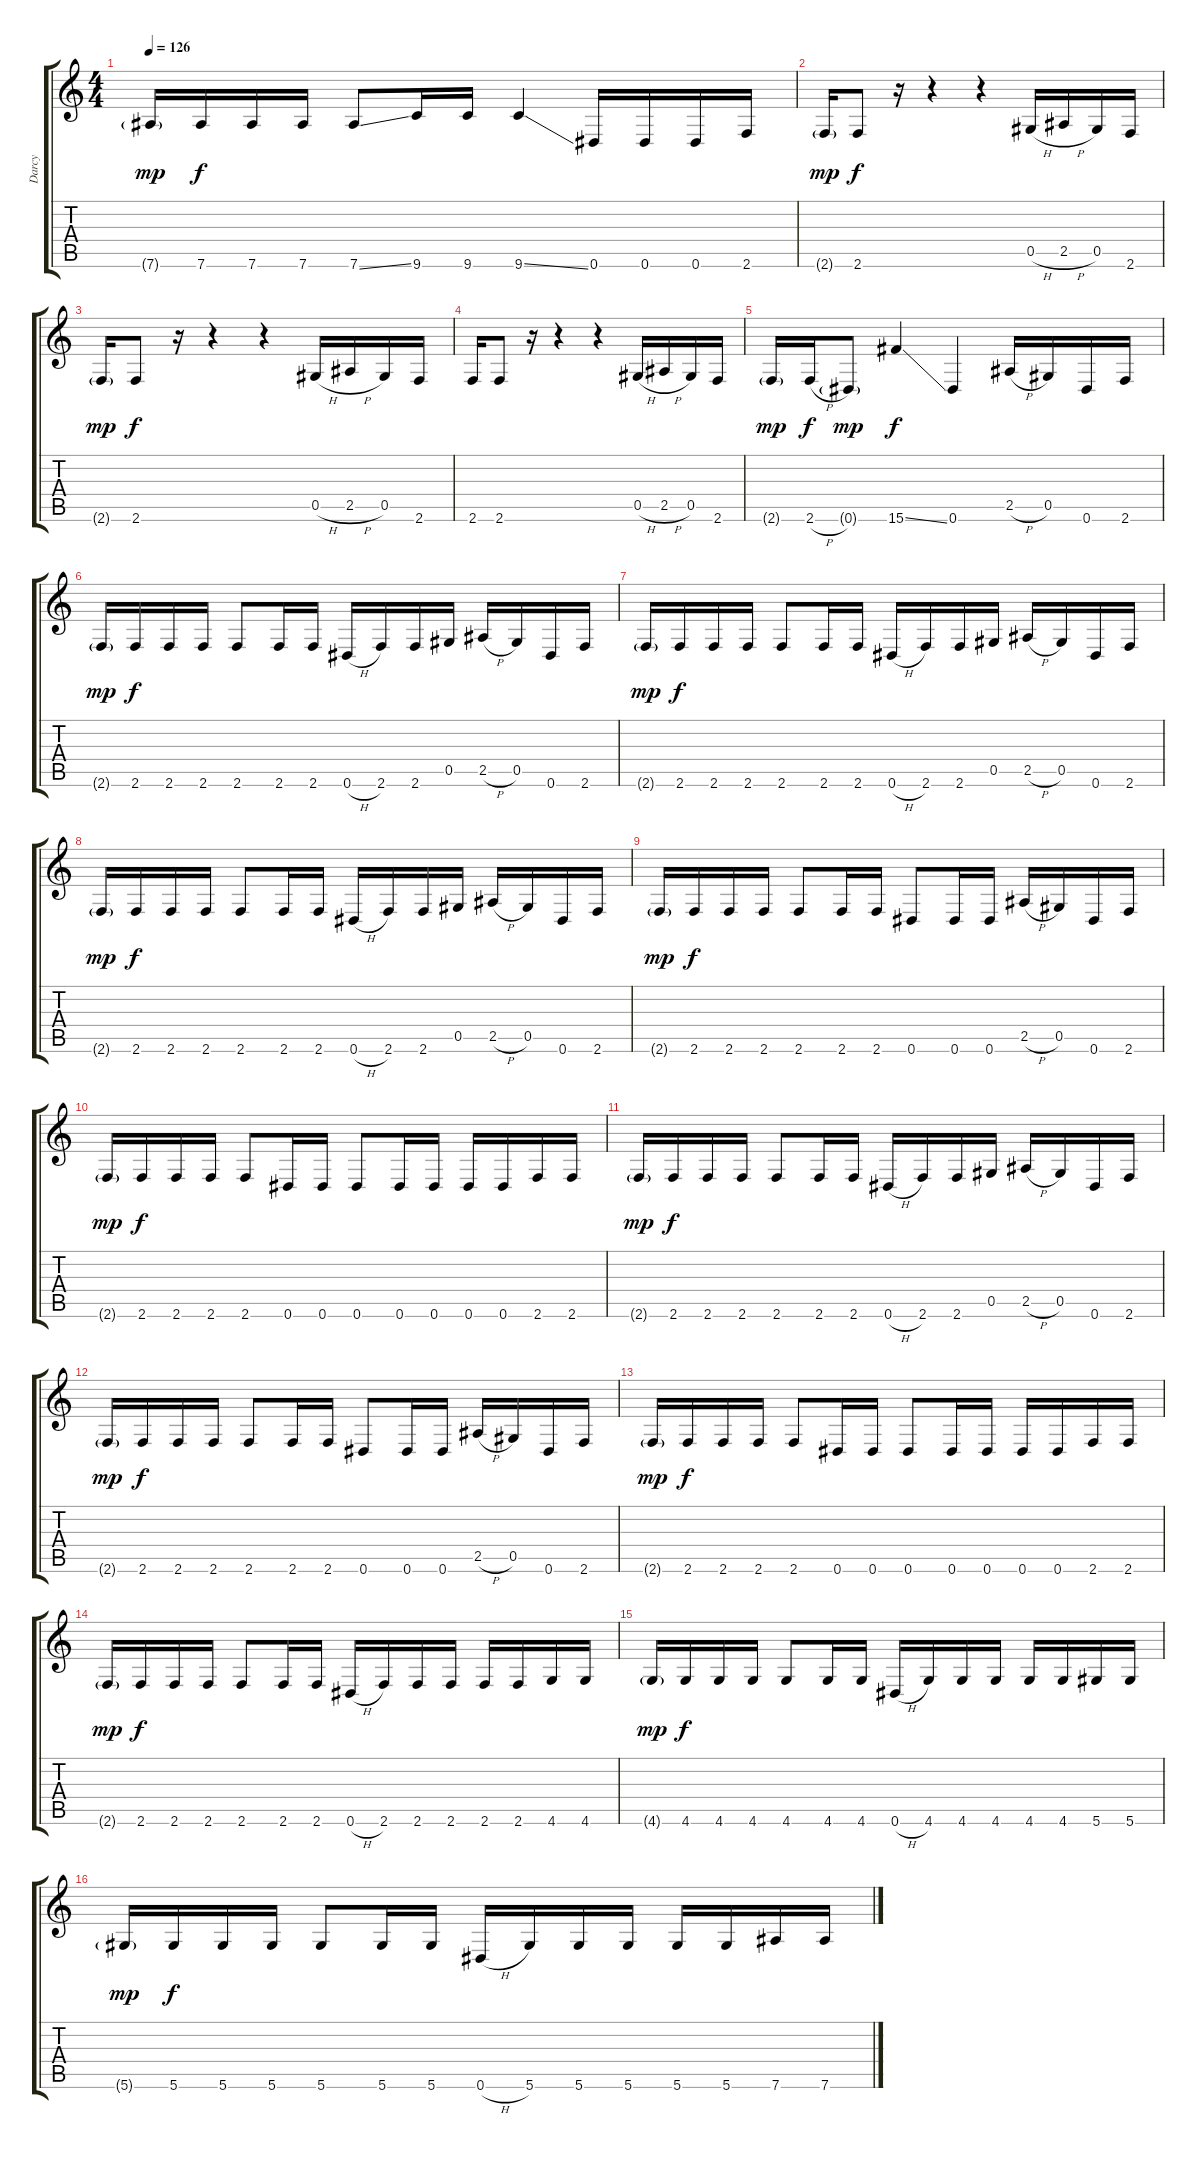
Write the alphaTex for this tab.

\track ("Darcy" "Darcy") {instrument electricbasspick}
\staff {score tabs}
\tuning (Eb4 Bb3 Gb3 Db3 Ab2 Eb2) {hide}
\ts (4 4)
\tempo 126
\clef g2
\ks c
7.6{g}.16{dy mp} 7.6.16{dy f} 7.6.16 7.6.16 7.6{ss}.8 9.6.16 9.6.16 9.6{ss}.4 0.6.16 0.6.16 0.6.16 2.6.16 |
2.6{g}.16{dy mp} 2.6.8{dy f} r.16 r.4 r.4 0.5{h}.16 2.5{h}.16 0.5.16 2.6.16 |
2.6{g}.16{dy mp} 2.6.8{dy f} r.16 r.4 r.4 0.5{h}.16 2.5{h}.16 0.5.16 2.6.16 |
2.6.16 2.6.8 r.16 r.4 r.4 0.5{h}.16 2.5{h}.16 0.5.16 2.6.16 |
2.6{g}.16{dy mp} 2.6{h}.16{dy f} 0.6{g}.8{dy mp} 15.6{ss}.4{dy f} 0.6.4 2.5{h}.16 0.5.16 0.6.16 2.6.16 |
2.6{g}.16{dy mp} 2.6.16{dy f} 2.6.16 2.6.16 2.6.8 2.6.16 2.6.16 0.6{h}.16 2.6.16 2.6.16 0.5.16 2.5{h}.16 0.5.16 0.6.16 2.6.16 |
2.6{g}.16{dy mp} 2.6.16{dy f} 2.6.16 2.6.16 2.6.8 2.6.16 2.6.16 0.6{h}.16 2.6.16 2.6.16 0.5.16 2.5{h}.16 0.5.16 0.6.16 2.6.16 |
2.6{g}.16{dy mp} 2.6.16{dy f} 2.6.16 2.6.16 2.6.8 2.6.16 2.6.16 0.6{h}.16 2.6.16 2.6.16 0.5.16 2.5{h}.16 0.5.16 0.6.16 2.6.16 |
2.6{g}.16{dy mp} 2.6.16{dy f} 2.6.16 2.6.16 2.6.8 2.6.16 2.6.16 0.6.8 0.6.16 0.6.16 2.5{h}.16 0.5.16 0.6.16 2.6.16 |
2.6{g}.16{dy mp} 2.6.16{dy f} 2.6.16 2.6.16 2.6.8 0.6.16 0.6.16 0.6.8 0.6.16 0.6.16 0.6.16 0.6.16 2.6.16 2.6.16 |
2.6{g}.16{dy mp} 2.6.16{dy f} 2.6.16 2.6.16 2.6.8 2.6.16 2.6.16 0.6{h}.16 2.6.16 2.6.16 0.5.16 2.5{h}.16 0.5.16 0.6.16 2.6.16 |
2.6{g}.16{dy mp} 2.6.16{dy f} 2.6.16 2.6.16 2.6.8 2.6.16 2.6.16 0.6.8 0.6.16 0.6.16 2.5{h}.16 0.5.16 0.6.16 2.6.16 |
2.6{g}.16{dy mp} 2.6.16{dy f} 2.6.16 2.6.16 2.6.8 0.6.16 0.6.16 0.6.8 0.6.16 0.6.16 0.6.16 0.6.16 2.6.16 2.6.16 |
2.6{g}.16{dy mp} 2.6.16{dy f} 2.6.16 2.6.16 2.6.8 2.6.16 2.6.16 0.6{h}.16 2.6.16 2.6.16 2.6.16 2.6.16 2.6.16 4.6.16 4.6.16 |
4.6{g}.16{dy mp} 4.6.16{dy f} 4.6.16 4.6.16 4.6.8 4.6.16 4.6.16 0.6{h}.16 4.6.16 4.6.16 4.6.16 4.6.16 4.6.16 5.6.16 5.6.16 |
5.6{g}.16{dy mp} 5.6.16{dy f} 5.6.16 5.6.16 5.6.8 5.6.16 5.6.16 0.6{h}.16 5.6.16 5.6.16 5.6.16 5.6.16 5.6.16 7.6.16 7.6.16
